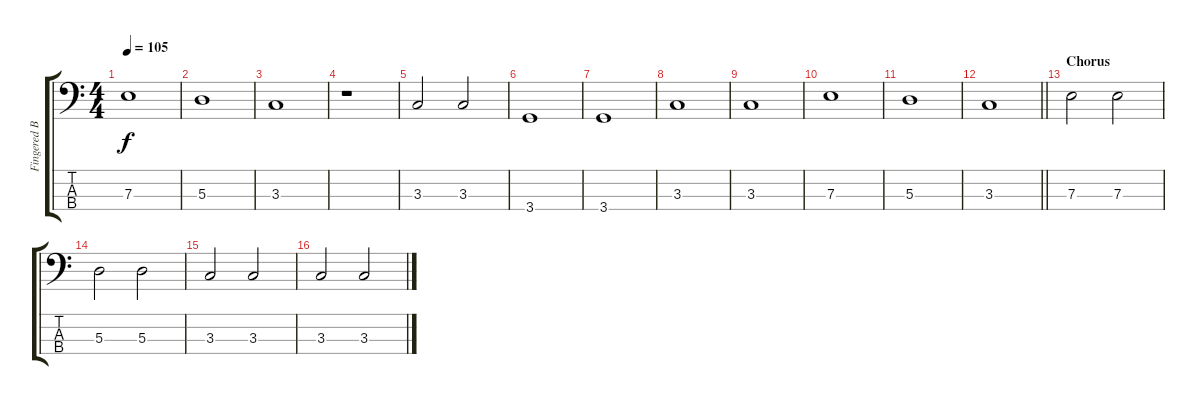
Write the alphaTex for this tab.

\track ("Fingered Bass" "Fingered B") {instrument electricbassfinger}
\staff {score tabs}
\tuning (G2 D2 A1 E1) {hide}
\ts (4 4)
\tempo 105
\clef f4
\ks c
7.3.1{dy f} |
5.3.1 |
3.3.1 |
r.1 |
3.3.2 3.3.2 |
3.4.1 |
3.4.1 |
3.3.1 |
3.3.1 |
7.3.1 |
5.3.1 |
\barLineRight lightlight
3.3.1 |
\section ("" "Chorus")
7.3.2 7.3.2 |
5.3.2 5.3.2 |
3.3.2 3.3.2 |
3.3.2 3.3.2
